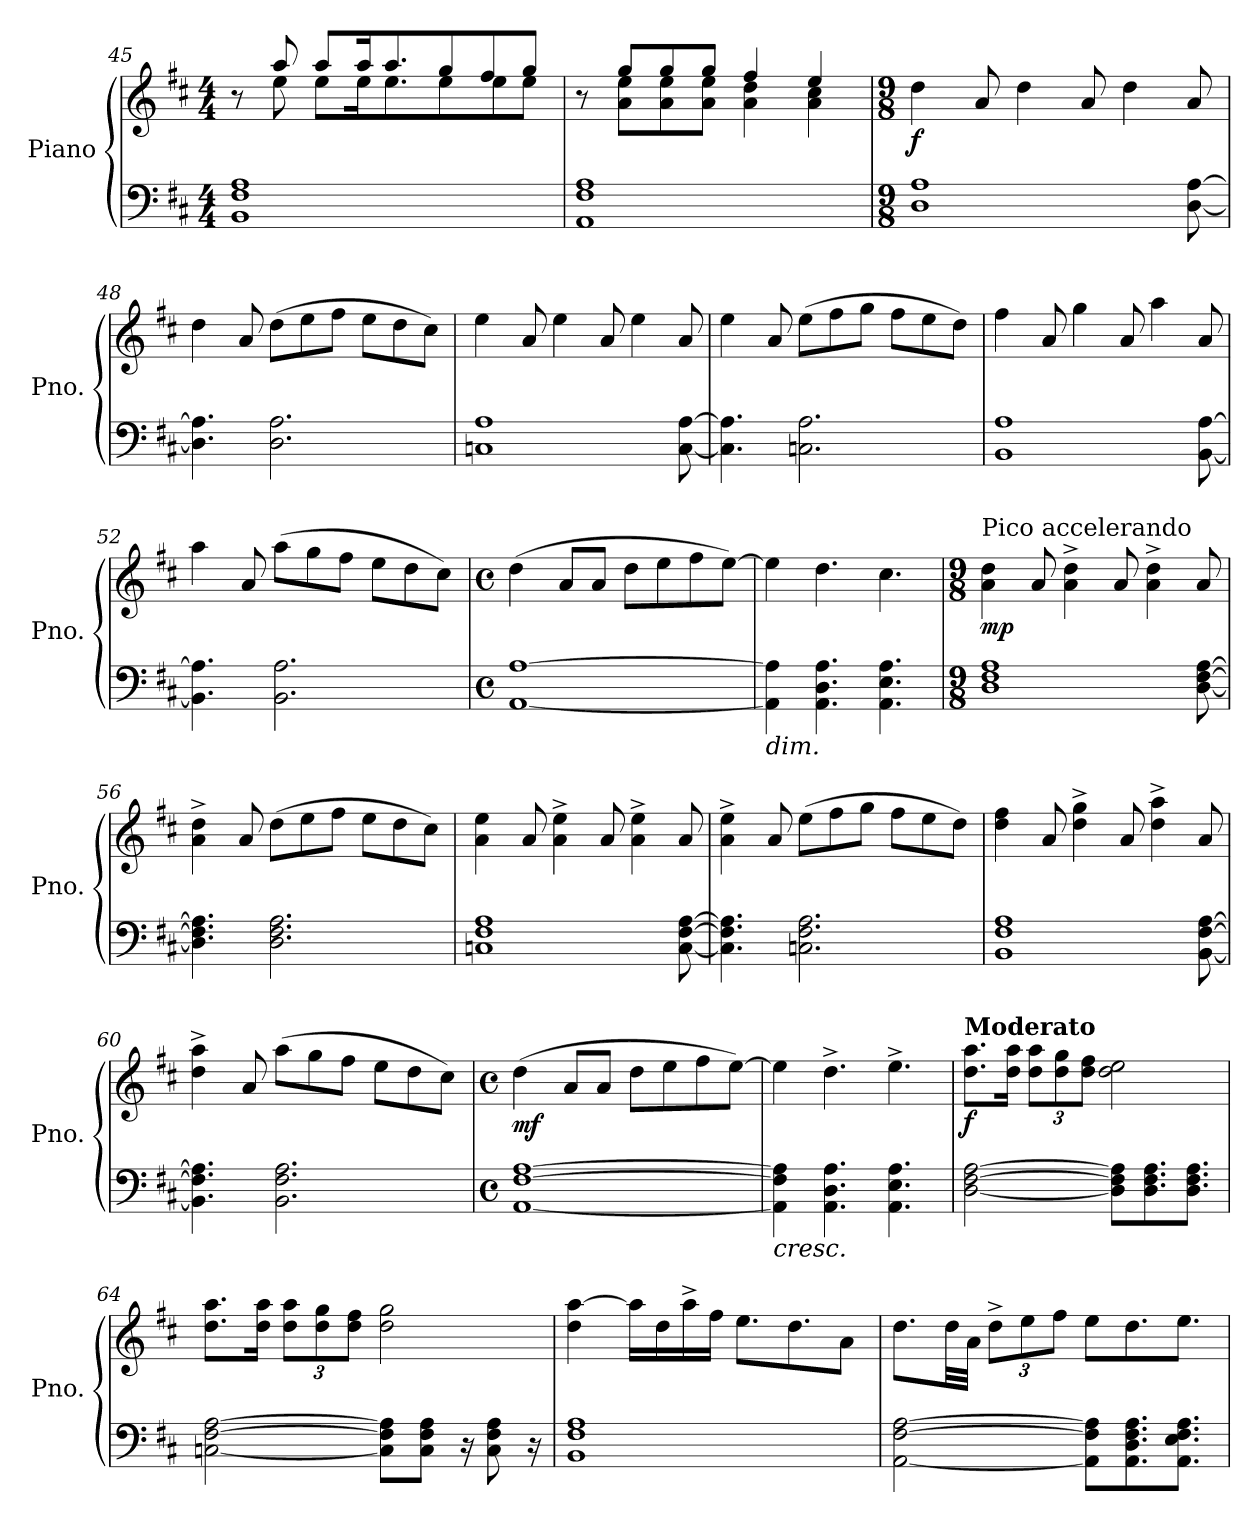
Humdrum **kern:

**kern	**kern	**dynam
*part1	*part1	*part1
*staff2	*staff1	*staff1/2
*I"Piano	*	*
*I'Pno.	*	*
*clefF4	*clefG2	*
*k[f#c#]	*k[f#c#]	*
*M4/4	*M4/4	*
=45	=45	=45
*	*^	*
1BB 1F# 1A	8r	8ryy	.
.	8aa/	8ee\	.
.	8aa/L	8ee\L	.
.	16aa/K	16ee\K	.
.	8.aa/	8.ee\	.
.	8gg/	8ee\	.
.	8ff#/	8ee\	.
.	8gg/J	8ee\J	.
=46	=46	=46	=46
1AA 1F# 1A	8r	8ryy	.
.	8gg/L	8a\ 8ee\L	.
.	8gg/	8a\ 8ee\	.
.	8gg/J	8a\ 8ee\J	.
.	4ff#/	4a\ 4dd\	.
.	4ee/	4a\ 4cc#\	.
*	*v	*v	*
=47	=47	=47
!!LO:REH:place=s1:a:B:fs=14:t=D
*M9/8	*M9/8	*
*	*MM220	*
*	*^	*
!	!	!	!LO:DY:b
*	*v	*v	*
1D 1A	4dd\	f
.	8a/	.
.	4dd\	.
.	8a/	.
.	4dd\	.
[8D\ [8A\	8a/	.
=48	=48	=48
4.D\] 4.A\]	4dd\	.
.	8a/	.
2.D\ 2.A\	(>8dd\L	.
.	8ee\	.
.	8ff#\J	.
.	8ee\L	.
.	8dd\	.
.	8cc#\J)	.
!!LO:LB:g=z
=49	=49	=49
1Cn 1A	4ee\	.
.	8a/	.
.	4ee\	.
.	8a/	.
.	4ee\	.
[8C\ [8A\	8a/	.
=50	=50	=50
4.C\] 4.A\]	4ee\	.
.	8a/	.
2.Cn\ 2.A\	(>8ee\L	.
.	8ff#\	.
.	8gg\J	.
.	8ff#\L	.
.	8ee\	.
.	8dd\J)	.
=51	=51	=51
1BB 1A	4ff#\	.
.	8a/	.
.	4gg\	.
.	8a/	.
.	4aa\	.
[8BB\ [8A\	8a/	.
=52	=52	=52
4.BB\] 4.A\]	4aa\	.
.	8a/	.
2.BB\ 2.A\	(>8aa\L	.
.	8gg\	.
.	8ff#\J	.
.	8ee\L	.
.	8dd\	.
.	8cc#\J)	.
=53	=53	=53
*M4/4	*M4/4	*
*met(c)	*met(c)	*
[1AA [1A	(>4dd\	.
.	8a/L	.
.	8a/J	.
.	8dd\L	.
.	8ee\	.
.	8ff#\	.
.	[8ee\J)	.
!!LO:PB:g=z
=54	=54	=54
!LO:TX:b:i:t=dim.	!	!
4AA\] 4A\]	4ee\]	.
4.AA\ 4.D\ 4.A\	4.dd\	.
4.AA\ 4.E\ 4.A\	4.cc#\	.
=55	=55	=55
*M9/8	*M9/8	*
!	!LO:TX:a:t=Pico accelerando	!
!	!	!LO:DY:b
1D 1F# 1A	4a\ 4dd\	mp
.	8a/	.
.	4a\^ 4dd\^	.
.	8a/	.
.	4a\^ 4dd\^	.
[8D\ [8F#\ [8A\	8a/	.
=56	=56	=56
4.D\] 4.F#\] 4.A\]	4a\^ 4dd\^	.
.	8a/	.
2.D\ 2.F#\ 2.A\	(>8dd\L	.
.	8ee\	.
.	8ff#\J	.
.	8ee\L	.
.	8dd\	.
.	8cc#\J)	.
=57	=57	=57
1Cn 1F# 1A	4a\ 4ee\	.
.	8a/	.
.	4a\^ 4ee\^	.
.	8a/	.
.	4a\^ 4ee\^	.
[8C\ [8F#\ [8A\	8a/	.
=58	=58	=58
4.C\] 4.F#\] 4.A\]	4a\^ 4ee\^	.
.	8a/	.
2.Cn\ 2.F#\ 2.A\	(>8ee\L	.
.	8ff#\	.
.	8gg\J	.
.	8ff#\L	.
.	8ee\	.
.	8dd\J)	.
!!LO:LB:g=z
=59	=59	=59
1BB 1F# 1A	4dd\ 4ff#\	.
.	8a/	.
.	4dd\^ 4gg\^	.
.	8a/	.
.	4dd\^ 4aa\^	.
[8BB\ [8F#\ [8A\	8a/	.
=60	=60	=60
4.BB\] 4.F#\] 4.A\]	4dd\^ 4aa\^	.
.	8a/	.
2.BB\ 2.F#\ 2.A\	(>8aa\L	.
.	8gg\	.
.	8ff#\J	.
.	8ee\L	.
.	8dd\	.
.	8cc#\J)	.
=61	=61	=61
*M4/4	*M4/4	*
*met(c)	*met(c)	*
!	!	!LO:DY:b
[1AA [1F# [1A	(>4dd\	mf
.	8a/L	.
.	8a/J	.
.	8dd\L	.
.	8ee\	.
.	8ff#\	.
.	[8ee\J)	.
=62	=62	=62
!LO:TX:b:i:t=cresc.	!	!
4AA\] 4F#\] 4A\]	4ee\]	.
4.AA\ 4.D\ 4.A\	4.dd^\	.
4.AA\ 4.E\ 4.A\	4.ee^\	.
!!LO:LB:g=z
=63	=63	=63
!!LO:REH:place=s1:a:B:fs=14:t=E
!	!LO:TX:a:B:t=Moderato	!
!	!	!LO:DY:b
[2D\ [2F#\ [2A\	8.dd\ 8.aa\L	f
.	16dd\ 16aa\Jk	.
*	*Xbrackettup	*
.	12dd\ 12aa\L	.
.	12dd\ 12gg\	.
.	12dd\ 12ff#\J	.
8D\] 8F#\] 8A\]L	2dd\ 2ee\	.
8.D\ 8.F#\ 8.A\	.	.
8.D\ 8.F#\ 8.A\J	.	.
=64	=64	=64
[2Cn\ [2F#\ [2A\	8.dd\ 8.aa\L	.
.	16dd\ 16aa\Jk	.
.	12dd\ 12aa\L	.
.	12dd\ 12gg\	.
.	12dd\ 12ff#\J	.
8C\] 8F#\] 8A\]L	2dd\ 2gg\	.
8C\ 8F#\ 8A\J	.	.
16r	.	.
8C\ 8F#\ 8A\	.	.
16r	.	.
=65	=65	=65
1BB 1F# 1A	4dd\ [4aa\	.
.	16aa\LL]	.
.	16dd\	.
.	16aa^\	.
.	16ff#\JJ	.
.	8.ee\L	.
.	8.dd\	.
.	8a\J	.
=66	=66	=66
[2AA\ [2F#\ [2A\	8.dd\L	.
.	32dd\LL	.
.	32a\JJJ	.
.	12dd^\L	.
.	12ee\	.
.	12ff#\J	.
8AA\] 8F#\] 8A\]L	8ee\L	.
8.AA\ 8.D\ 8.F#\ 8.A\	8.dd\	.
8.AA\ 8.E\ 8.F#\ 8.A\J	8.ee\J	.
=	=	=
*-	*-	*-
